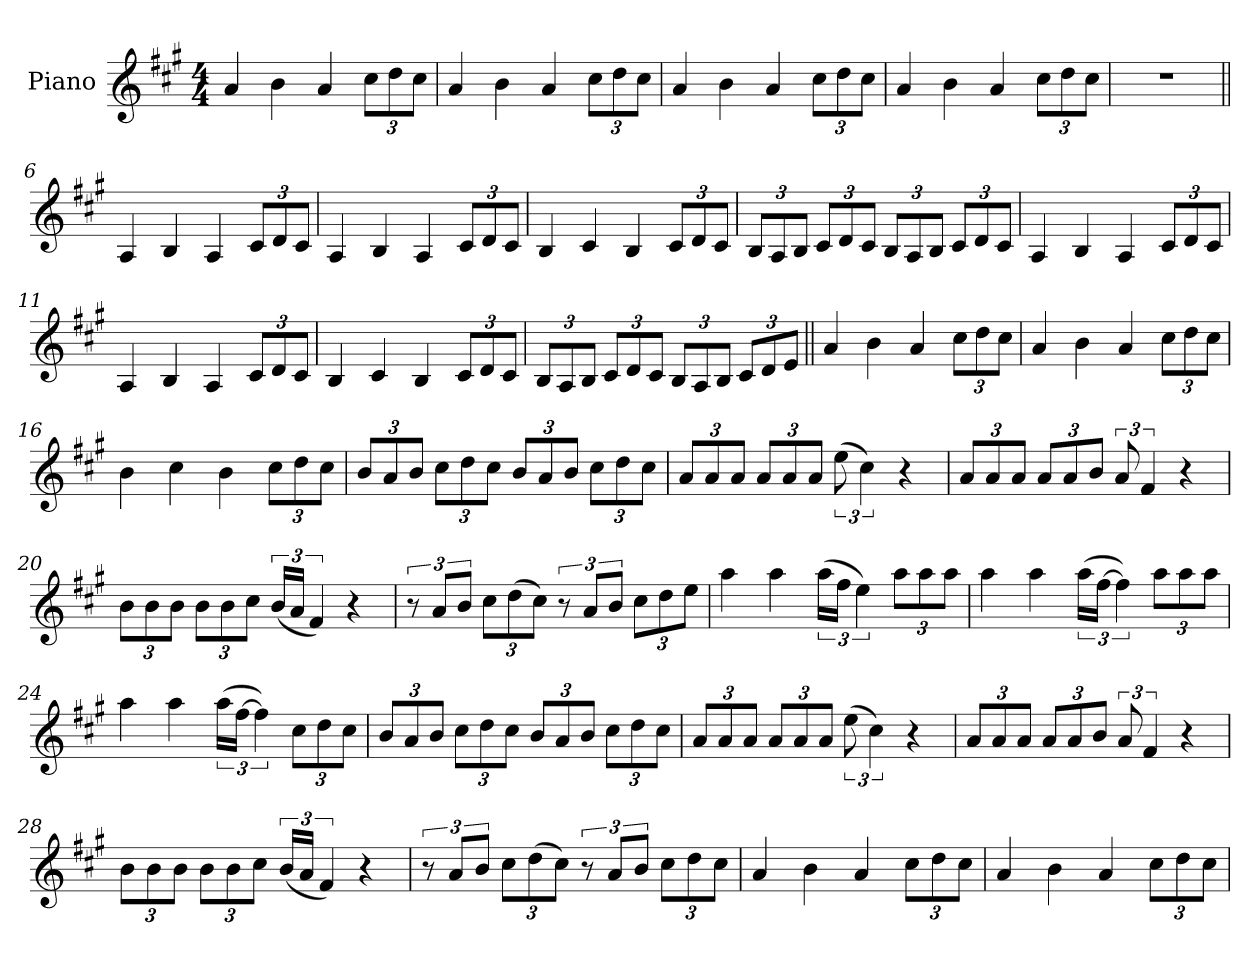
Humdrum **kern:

**kern
*part1
*staff1
*I"Piano
*I'Pno.
*clefG2
*k[f#c#g#]
*M4/4
*MM60
=1
4a!
4b!
4a!
*Xbrackettup
12cc#!L
12dd!
12cc#!J
=2
4a!
4b!
4a!
12cc#!L
12dd!
12cc#!J
=3
4a!
4b!
4a!
12cc#!L
12dd!
12cc#!J
=4
4a!
4b!
4a!
12cc#!L
12dd!
12cc#!J
=5
1r
=6||
4A
4B
4A
12c#L
12d
12c#J
=7
4A
4B
4A
12c#L
12d
12c#J
=8
4B
4c#
4B
12c#L
12d
12c#J
=9
12BL
12A
12BJ
12c#L
12d
12c#J
12BL
12A
12BJ
12c#L
12d
12c#J
=10
4A
4B
4A
12c#L
12d
12c#J
=11
4A
4B
4A
12c#L
12d
12c#J
=12
4B
4c#
4B
12c#L
12d
12c#J
=13
12BL
12A
12BJ
12c#L
12d
12c#J
12BL
12A
12BJ
12c#L
12d
12eJ
=14||
4a
4b
4a
12cc#L
12dd
12cc#J
=15
4a
4b
4a
12cc#L
12dd
12cc#J
=16
4b
4cc#
4b
12cc#L
12dd
12cc#J
=17
12bL
12a
12bJ
12cc#L
12dd
12cc#J
12bL
12a
12bJ
12cc#L
12dd
12cc#J
=18
12aL
12a
12aJ
12aL
12a
12aJ
*brackettup
(12ee
6cc#)
4r
=19
*Xbrackettup
12aL
12a
12aJ
12aL
12a
12bJ
*brackettup
12a
6f#
4r
=20
*Xbrackettup
12bL
12b
12bJ
12bL
12b
12cc#J
*brackettup
(24bLL
24aJJ
6f#)
4r
=21
12r
12aL
12bJ
*Xbrackettup
12cc#L
(12dd
12cc#J)
*brackettup
12r
12aL
12bJ
*Xbrackettup
12cc#L
12dd
12eeJ
=22
4aa
4aa
*brackettup
(24aaLL
24ff#JJ
6ee)
*Xbrackettup
12aaL
12aa
12aaJ
=23
4aa
4aa
*brackettup
(24aaLL
[24ff#JJ
6ff#])
*Xbrackettup
12aaL
12aa
12aaJ
=24
4aa
4aa
*brackettup
(24aaLL
[24ff#JJ
6ff#])
*Xbrackettup
12cc#L
12dd
12cc#J
=25
12bL
12a
12bJ
12cc#L
12dd
12cc#J
12bL
12a
12bJ
12cc#L
12dd
12cc#J
=26
12aL
12a
12aJ
12aL
12a
12aJ
*brackettup
(12ee
6cc#)
4r
=27
*Xbrackettup
12aL
12a
12aJ
12aL
12a
12bJ
*brackettup
12a
6f#
4r
=28
*Xbrackettup
12bL
12b
12bJ
12bL
12b
12cc#J
*brackettup
(24bLL
24aJJ
6f#)
4r
=29
12r
12aL
12bJ
*Xbrackettup
12cc#L
(12dd
12cc#J)
*brackettup
12r
12aL
12bJ
*Xbrackettup
12cc#L
12dd
12cc#J
=30
4a
4b
4a
12cc#L
12dd
12cc#J
=31
4a
4b
4a
12cc#L
12dd
12cc#J
=
*-
